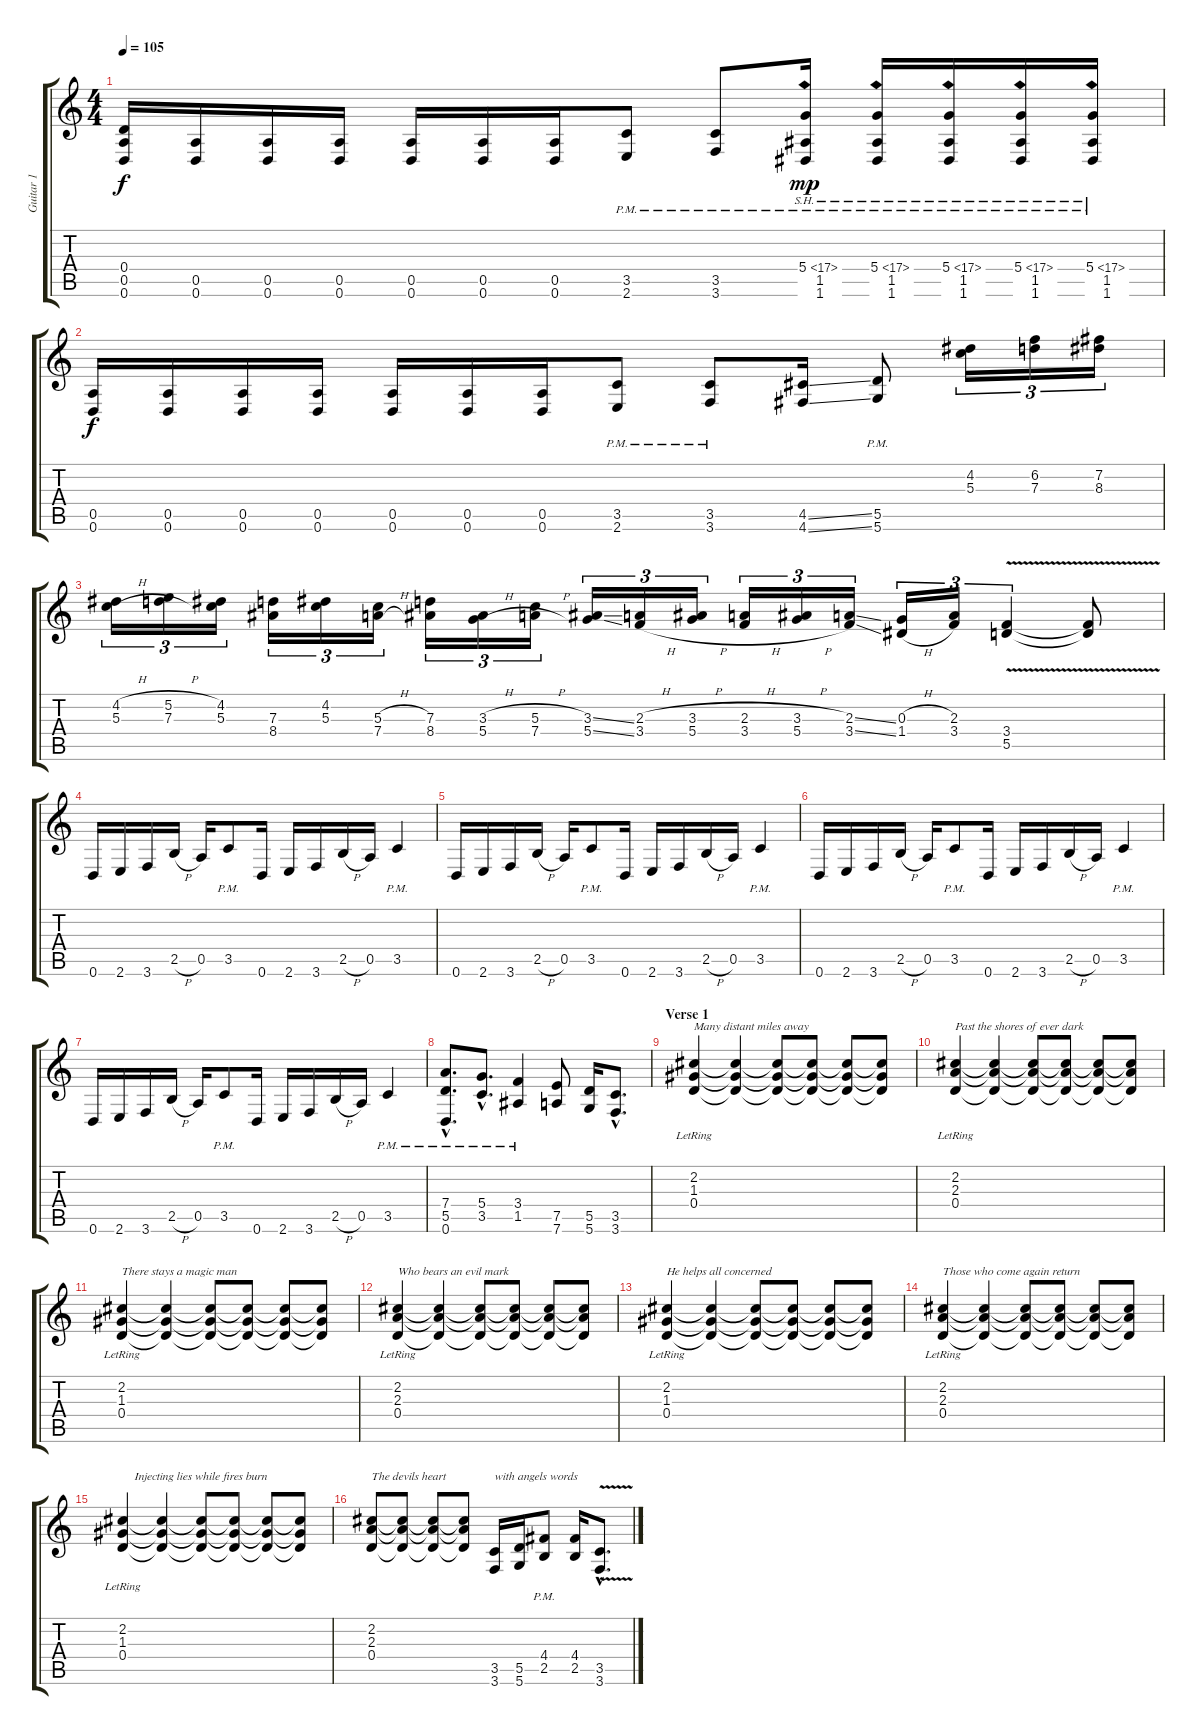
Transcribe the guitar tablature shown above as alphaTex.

\track ("Guitar 1" "Guitar 1") {instrument distortionguitar}
\staff {score tabs}
\tuning (E4 B3 G3 D3 A2 D2) {hide}
\ts (4 4)
\tempo 105
\clef g2
\ks c
(0.4 0.5 0.6).16{dy f} (0.5 0.6).16 (0.5 0.6).16 (0.5 0.6).16 (0.5 0.6).16 (0.5 0.6).16 (0.5 0.6).16 (3.5{pm} 2.6{pm}).8 (3.5{pm} 3.6{pm}).8 (5.4{sh 12 pm} 1.5 1.6).16{dy mp} (5.4{sh 12 pm} 1.5 1.6).16 (5.4{sh 12 pm} 1.5 1.6).16 (5.4{sh 12 pm} 1.5 1.6).16 (5.4{sh 12 pm} 1.5 1.6).16 |
(0.5 0.6).16{dy f} (0.5 0.6).16 (0.5 0.6).16 (0.5 0.6).16 (0.5 0.6).16 (0.5 0.6).16 (0.5 0.6).16 (3.5{pm} 2.6{pm}).8 (3.5{pm} 3.6{pm}).8 (4.5{ss} 4.6{ss}).16 (5.5{pm} 5.6{pm}).8 (4.2 5.3).16{tu (3 2)} (6.2 7.3).16{tu (3 2)} (7.2 8.3).16{tu (3 2)} |
(4.2{h} 5.3{h}).16{tu (3 2)} (5.2{h} 7.3{h}).16{tu (3 2)} (4.2 5.3).16{tu (3 2)} (7.3 8.4).16{tu (3 2)} (4.2 5.3).16{tu (3 2)} (5.3{h} 7.4{h}).16{tu (3 2)} (7.3 8.4).16{tu (3 2)} (3.3{h} 5.4{h}).16{tu (3 2)} (5.3{h} 7.4{h}).16{tu (3 2)} (3.3{ss} 5.4{ss}).16{tu (3 2)} (2.3{h} 3.4{h}).16{tu (3 2)} (3.3{h} 5.4{h}).16{tu (3 2)} (2.3{h} 3.4{h}).16{tu (3 2)} (3.3{h} 5.4{h}).16{tu (3 2)} (2.3{ss} 3.4{ss}).16{tu (3 2)} (0.3{h} 1.4{h}).16{tu (3 2)} (2.3 3.4).16{tu (3 2)} (3.4{v} 5.5{v}).4{tu (3 2)} (3.4{t} 5.5{t}).8 |
0.6.16 2.6.16 3.6.16 2.5{h}.16 0.5.16 3.5{pm}.8 0.6.16 2.6.16 3.6.16 2.5{h}.16 0.5.16 3.5{pm}.4 |
0.6.16 2.6.16 3.6.16 2.5{h}.16 0.5.16 3.5{pm}.8 0.6.16 2.6.16 3.6.16 2.5{h}.16 0.5.16 3.5{pm}.4 |
0.6.16 2.6.16 3.6.16 2.5{h}.16 0.5.16 3.5{pm}.8 0.6.16 2.6.16 3.6.16 2.5{h}.16 0.5.16 3.5{pm}.4 |
0.6.16 2.6.16 3.6.16 2.5{h}.16 0.5.16 3.5{pm}.8 0.6.16 2.6.16 3.6.16 2.5{h}.16 0.5.16 3.5{pm}.4 |
(7.4{hac pm} 5.5{hac pm} 0.6{hac pm}).8{d} (5.4{hac pm} 3.5{hac pm}).8{d} (3.4{pm} 1.5{pm}).4 (7.5 7.6).8 (5.5 5.6).16 (3.5{hac} 3.6{hac}).8{d} |
\section ("" "Verse 1")
(2.2 1.3{lr} 0.4).4{txt "Many distant miles away" instrument acousticguitarsteel} (2.2{t} 1.3{t} 0.4{t}).4 (2.2{t} 1.3{t} 0.4{t}).8 (2.2{t} 1.3{t} 0.4{t}).8 (2.2{t} 1.3{t} 0.4{t}).8 (2.2{t} 1.3{t} 0.4{t}).8 |
(2.2 2.3{lr} 0.4).4{txt "Past the shores of ever dark"} (2.2{t} 2.3{t} 0.4{t}).4 (2.2{t} 2.3{t} 0.4{t}).8 (2.2{t} 2.3{t} 0.4{t}).8 (2.2{t} 2.3{t} 0.4{t}).8 (2.2{t} 2.3{t} 0.4{t}).8 |
(2.2 1.3{lr} 0.4).4{txt "There stays a magic man"} (2.2{t} 1.3{t} 0.4{t}).4 (2.2{t} 1.3{t} 0.4{t}).8 (2.2{t} 1.3{t} 0.4{t}).8 (2.2{t} 1.3{t} 0.4{t}).8 (2.2{t} 1.3{t} 0.4{t}).8 |
(2.2 2.3{lr} 0.4).4{txt "Who bears an evil mark"} (2.2{t} 2.3{t} 0.4{t}).4 (2.2{t} 2.3{t} 0.4{t}).8 (2.2{t} 2.3{t} 0.4{t}).8 (2.2{t} 2.3{t} 0.4{t}).8 (2.2{t} 2.3{t} 0.4{t}).8 |
(2.2 1.3{lr} 0.4).4{txt "He helps all concerned "} (2.2{t} 1.3{t} 0.4{t}).4 (2.2{t} 1.3{t} 0.4{t}).8 (2.2{t} 1.3{t} 0.4{t}).8 (2.2{t} 1.3{t} 0.4{t}).8 (2.2{t} 1.3{t} 0.4{t}).8 |
(2.2 2.3{lr} 0.4).4{txt "Those who come again return"} (2.2{t} 2.3{t} 0.4{t}).4 (2.2{t} 2.3{t} 0.4{t}).8 (2.2{t} 2.3{t} 0.4{t}).8 (2.2{t} 2.3{t} 0.4{t}).8 (2.2{t} 2.3{t} 0.4{t}).8 |
(2.2 1.3{lr} 0.4).4{txt "    Injecting lies while fires burn"} (2.2{t} 1.3{t} 0.4{t}).4 (2.2{t} 1.3{t} 0.4{t}).8 (2.2{t} 1.3{t} 0.4{t}).8 (2.2{t} 1.3{t} 0.4{t}).8 (2.2{t} 1.3{t} 0.4{t}).8 |
(2.2 2.3 0.4).8{txt "The devils heart"} (2.2{t} 2.3{t} 0.4{t}).8 (2.2{t} 2.3{t} 0.4{t}).8 (2.2{t} 2.3{t} 0.4{t}).8 (3.5 3.6).16{txt "with angels words" instrument distortionguitar} (5.5 5.6).16 (4.4{pm} 2.5{pm}).8 (4.4 2.5).16 (3.5{v hac} 3.6{v hac}).8{d}
